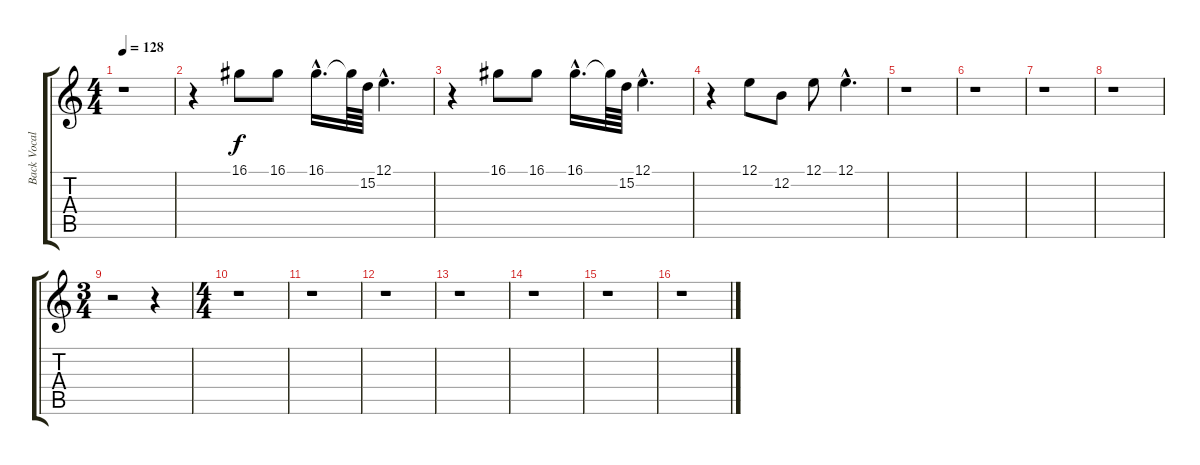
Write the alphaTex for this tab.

\track ("Back Vocals" "Back Vocal") {instrument lead1square}
\staff {score tabs}
\tuning (E4 B3 G3 D3 A2 E2) {hide}
\ts (4 4)
\tempo 128
\clef g2
\ks c
r.1{dy f} |
r.4 16.1.8 16.1.8 16.1{hac}.16{d} 16.1{t}.64 15.2.64 12.1{hac}.4{d} |
r.4 16.1.8 16.1.8 16.1{hac}.16{d} 16.1{t}.64 15.2.64 12.1{hac}.4{d} |
r.4 12.1.8 12.2.8 12.1.8 12.1{hac}.4{d} |
r.1 |
r.1 |
r.1 |
r.1 |
\ts (3 4)
r.2 r.4 |
\ts (4 4)
r.1 |
r.1 |
r.1 |
r.1 |
r.1 |
r.1 |
r.1
